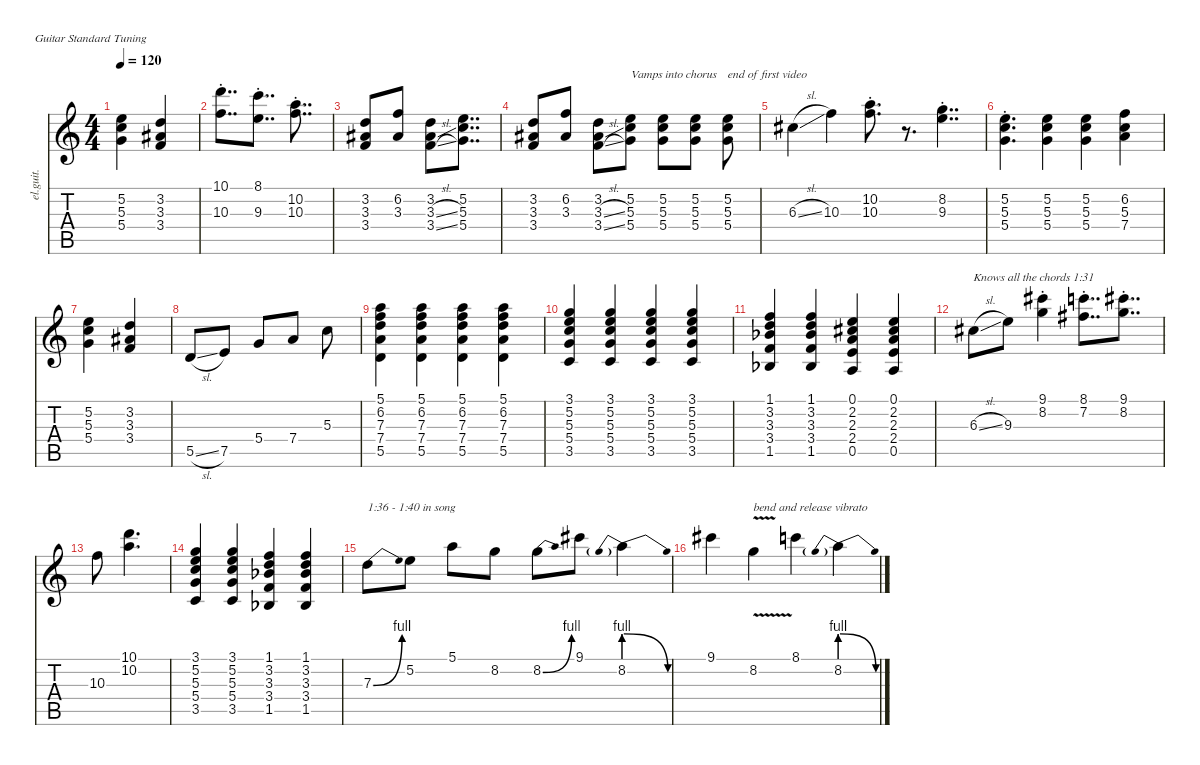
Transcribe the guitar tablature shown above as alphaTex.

\defaultSystemsLayout 4
\hideDynamics
\bracketExtendMode nobrackets
\track ("Lead" "el.guit.") {instrument electricguitarclean}
\staff {score tabs}
\tuning (E4 B3 G3 D3 A2 E2)
\ts (4 4)
\tempo 120
\clef g2
\ks c
(5.4 5.3 5.2).4{dy mf beam Down} (3.2 3.3{acc #} 3.4).4{beam Up} |
(10.1{st} 10.3{st}).8{dd beam Down} (8.1{st} 9.3{st}).8{dd beam Down} (10.3{st} 10.2{st}).8{dd beam Down} |
(3.2 3.3{acc #} 3.4).8{beam Up} (6.2 3.3{acc #}).8{beam Up} (3.2 3.3{sl acc #} 3.4{sl}).8{beam Down} (5.2 5.3 5.4).8{dd beam Down} |
(3.2 3.3{acc #} 3.4).8{beam Up} (6.2 3.3{acc #}).8{beam Up} (3.2 3.3{sl acc #} 3.4{sl}).8{beam Down} (5.2 5.3 5.4).8{txt "Vamps into chorus" beam Down} (5.2 5.3 5.4).8{beam Down} (5.2 5.3 5.4).8{beam Down} (5.2 5.3 5.4).8{txt "end of first video" beam Down} |
6.3{sl acc #}.4{beam Down} 10.3.4{beam Down} (10.2{st} 10.3{st}).8{d beam Down} r.8{d beam Down} (9.3 8.2{st}).4{dd beam Down} |
(5.4 5.3{st} 5.2).4{d beam Down} (5.4 5.3 5.2).4{beam Down} (5.4 5.3 5.2).4{beam Down} (7.4 5.3 6.2).4{beam Down} |
(5.4 5.3 5.2).4{beam Down} (3.2 3.3{acc #} 3.4).4{beam Up} |
5.5{sl}.8{beam Up} 7.5.8{beam Up} 5.4.8{beam Up} 7.4.8{beam Up} 5.3.8{beam Down} |
(5.5 7.4 7.3 6.2 5.1).4{beam Down} (5.5 7.4 7.3 6.2 5.1).4{beam Down} (5.5 7.4 7.3 6.2 5.1).4{beam Down} (5.5 7.4 7.3 6.2 5.1).4{beam Down} |
(3.5 5.4 5.3 5.2 3.1).4{beam Up} (3.5 5.4 5.3 5.2 3.1).4{beam Up} (3.5 5.4 5.3 5.2 3.1).4{beam Up} (3.5 5.4 5.3 5.2 3.1).4{beam Up} |
(1.5{acc b} 3.4 3.3{acc b} 3.2 1.1).4{beam Up} (1.5{acc b} 3.4 3.3{acc b} 3.2 1.1).4{beam Up} (0.5 2.4 2.3 2.2{acc #} 0.1).4{beam Up} (0.5 2.4 2.3 2.2{acc #} 0.1).4{beam Up} |
6.3{sl acc #}.8{txt "Knows all the chords 1:31" beam Down} 9.3.8{beam Down} (8.2{st} 9.1{st acc #}).4{beam Down} (7.2{st acc #} 8.1{st}).8{dd beam Down} (8.2{st} 9.1{st acc #}).8{dd beam Down} |
10.3.8{beam Down} (10.1 10.2).4{d beam Down} |
(3.5 5.4 5.3 5.2 3.1).4{beam Up} (3.5 5.4 5.3 5.2 3.1).4{beam Up} (1.5{acc b} 3.4 3.3{acc b} 3.2 1.1).4{beam Up} (1.5{acc b} 3.4 3.3{acc b} 3.2 1.1).4{beam Up} |
7.3{be (bend 0 0 15 4)}.8{txt "1:36 - 1:40 in song" beam Down} 5.2.8{beam Down} 5.1.8{beam Down} 8.2.8{beam Down} 8.2{be (bend 0 0 15 4)}.8{beam Down} 9.1{acc #}.8{beam Down} 8.2{be (prebendrelease 0 4 16.8 0)}.4{beam Down} |
9.1{acc #}.4{beam Down} 8.2{v}.4{txt "bend and release vibrato" beam Down} 8.1.4{beam Down} 8.2{be (prebendrelease 0 4 15 0)}.4{beam Down}
